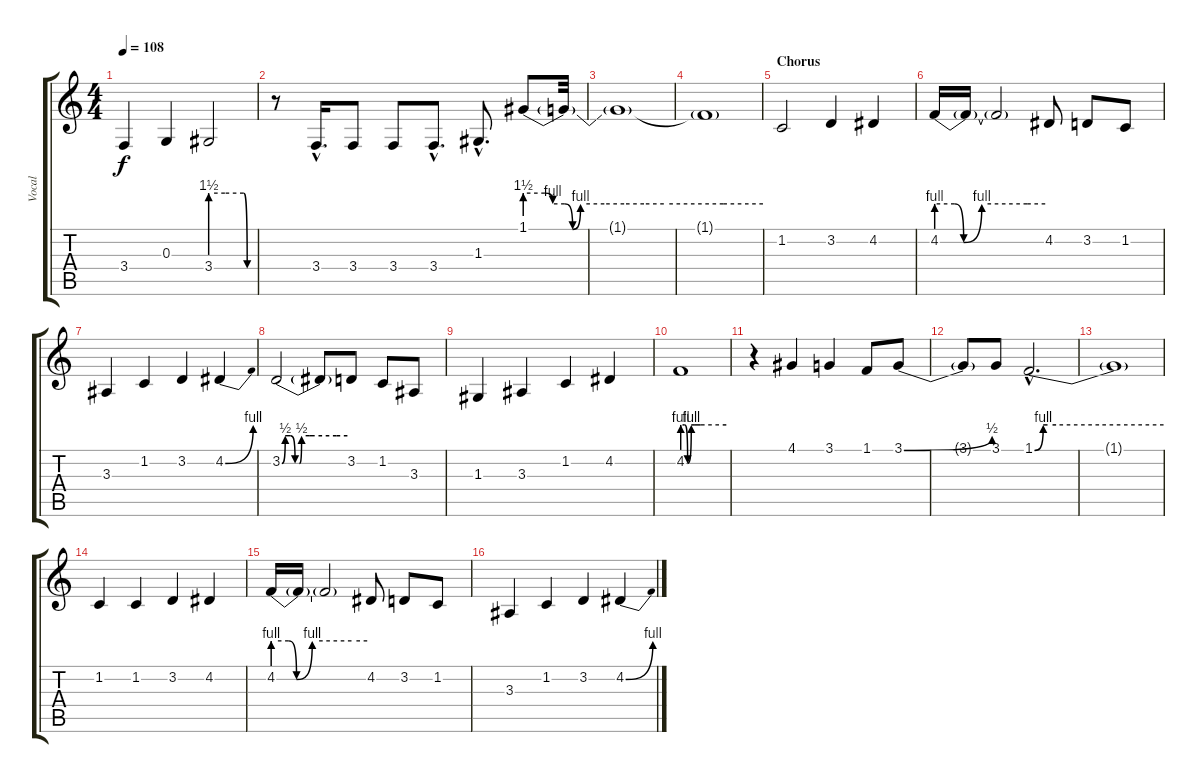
\track ("Vocal" "Vocal") {instrument sopranosax}
\staff {score tabs}
\tuning (E4 B3 G3 D3 A2 E2) {hide}
\ts (4 4)
\tempo 108
\clef g2
\ks c
3.4.4{dy f} 0.3.4 3.4{be (custom 0 6 20 6 46 6 51 0 55 0 60 0)}.2 |
r.8 3.4{hac}.16{d} 3.4.8 3.4.8 3.4{hac}.8{d} 1.3{hac}.8{d} 1.1{be (custom 0 6 5 6 7 4 10 4 12 0 14 4 20 4 25 4 30 4 35 4 50 4 60 4)}.8 1.1{t}.32 |
1.1{t}.1 |
1.1{t}.1 |
\section ("" "Chorus")
1.2.2 3.2.4 4.2.4 |
4.2{be (custom 0 4 10 4 15 0 25 4 50 4 60 4)}.16 4.2{t}.16 4.2{t}.2 4.2.8 3.2.8 1.2.8 |
3.3.4 1.2.4 3.2.4 4.2{be (bend 0 0 60 4)}.4 |
3.2{be (custom 0 0 3 2 8 2 12 0 16 0 18 2 25 2 30 2 50 2 60 2)}.2 3.2{t}.8 3.2.8 1.2.8 3.3.8 |
1.3.4 3.3.4 1.2.4 4.2.4 |
4.2{be (custom 0 4 3 4 7 0 12 4 17 4 25 4 50 4 60 4)}.1 |
r.4 4.1.4 3.1.4 1.1.8 3.1{be (bend 0 0 60 2)}.8 |
3.1{t}.8 3.1.8 1.1{be (custom 0 0 4 4 6 4 10 4 30 4 60 4) hac}.2{d} |
1.1{t}.1 |
1.2.4 1.2.4 3.2.4 4.2.4 |
4.2{be (custom 0 4 10 4 15 0 25 4 50 4 60 4)}.16 4.2{t}.16 4.2{t}.2 4.2.8 3.2.8 1.2.8 |
3.3.4 1.2.4 3.2.4 4.2{be (bend 0 0 60 4)}.4
